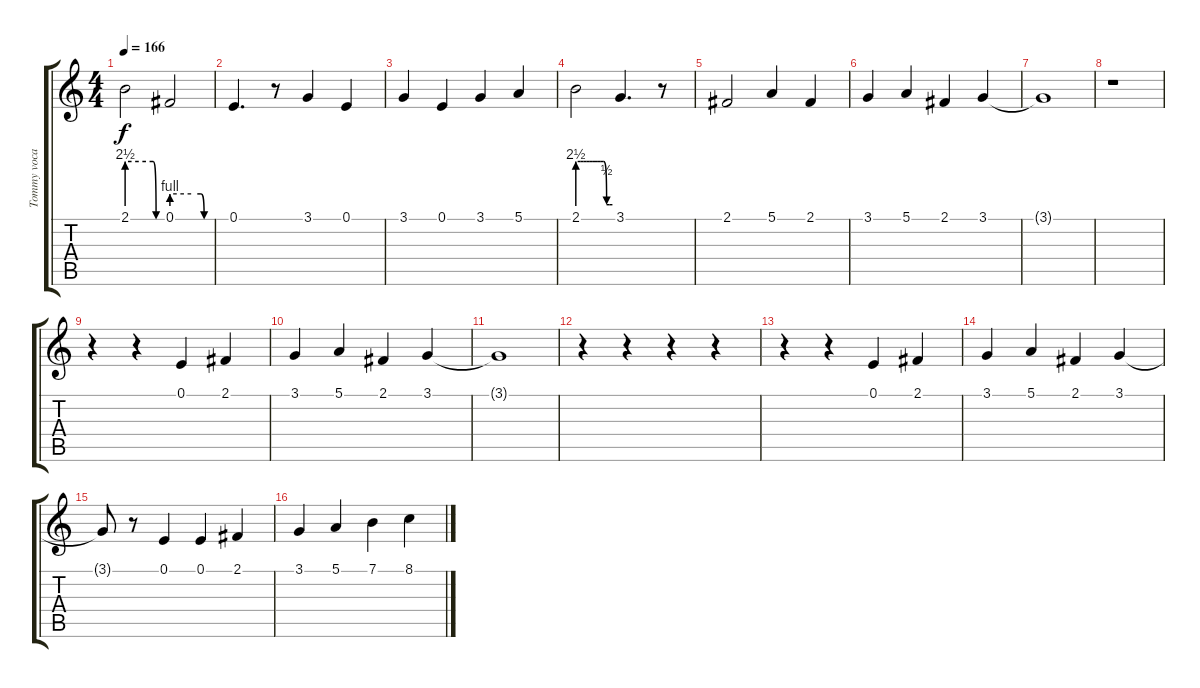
\track ("Tommy vocal" "Tommy voca") {instrument flute}
\staff {score tabs}
\tuning (E4 B3 G3 D3 A2 E2) {hide}
\ts (4 4)
\tempo 166
\clef g2
\ks c
2.1{be (custom 0 10 45 10 50 0 60 0)}.2{dy f} 0.1{be (custom 0 4 30 4 45 4 50 0 60 0)}.2 |
0.1.4{d} r.8 3.1.4 0.1.4 |
3.1.4 0.1.4 3.1.4 5.1.4 |
2.1{be (custom 0 10 5 10 10 10 15 10 20 10 25 10 30 10 35 10 40 10 45 10 50 2 55 2 60 2)}.2 3.1.4{d} r.8 |
2.1.2 5.1.4 2.1.4 |
3.1.4 5.1.4 2.1.4 3.1.4 |
3.1{t}.1 |
r.1 |
r.4 r.4 0.1.4 2.1.4 |
3.1.4 5.1.4 2.1.4 3.1.4 |
3.1{t}.1 |
r.4 r.4 r.4 r.4 |
r.4 r.4 0.1.4 2.1.4 |
3.1.4 5.1.4 2.1.4 3.1.4 |
3.1{t}.8 r.8 0.1.4 0.1.4 2.1.4 |
3.1.4 5.1.4 7.1.4 8.1.4
